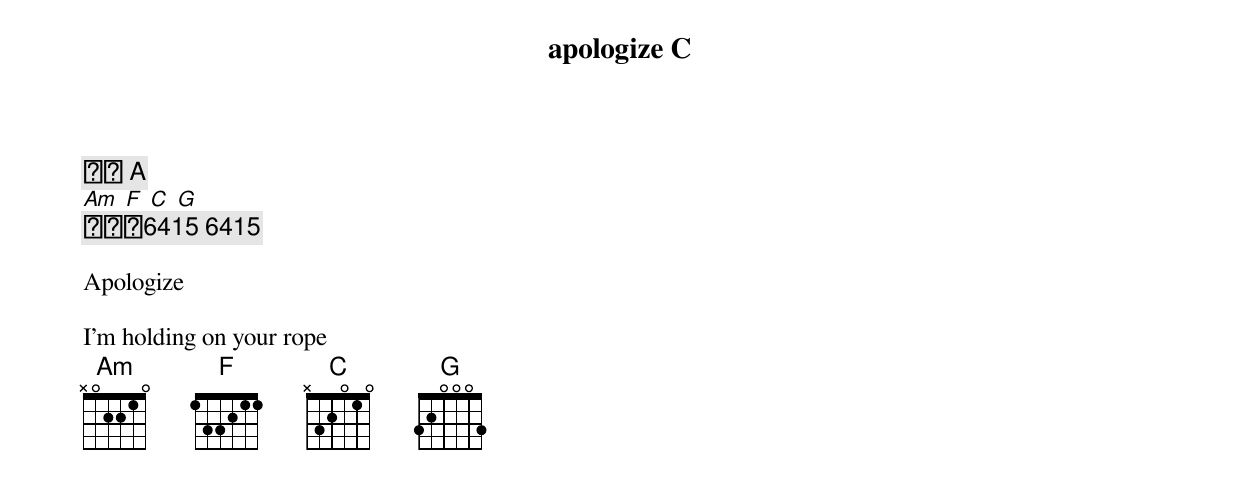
{title: apologize C}
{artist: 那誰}
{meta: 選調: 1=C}
{comment: 主歌 A}
[Am] [F] [C] [G]
{comment:前奏：6415 6415 }

Apologize

I'm holding on your rope
